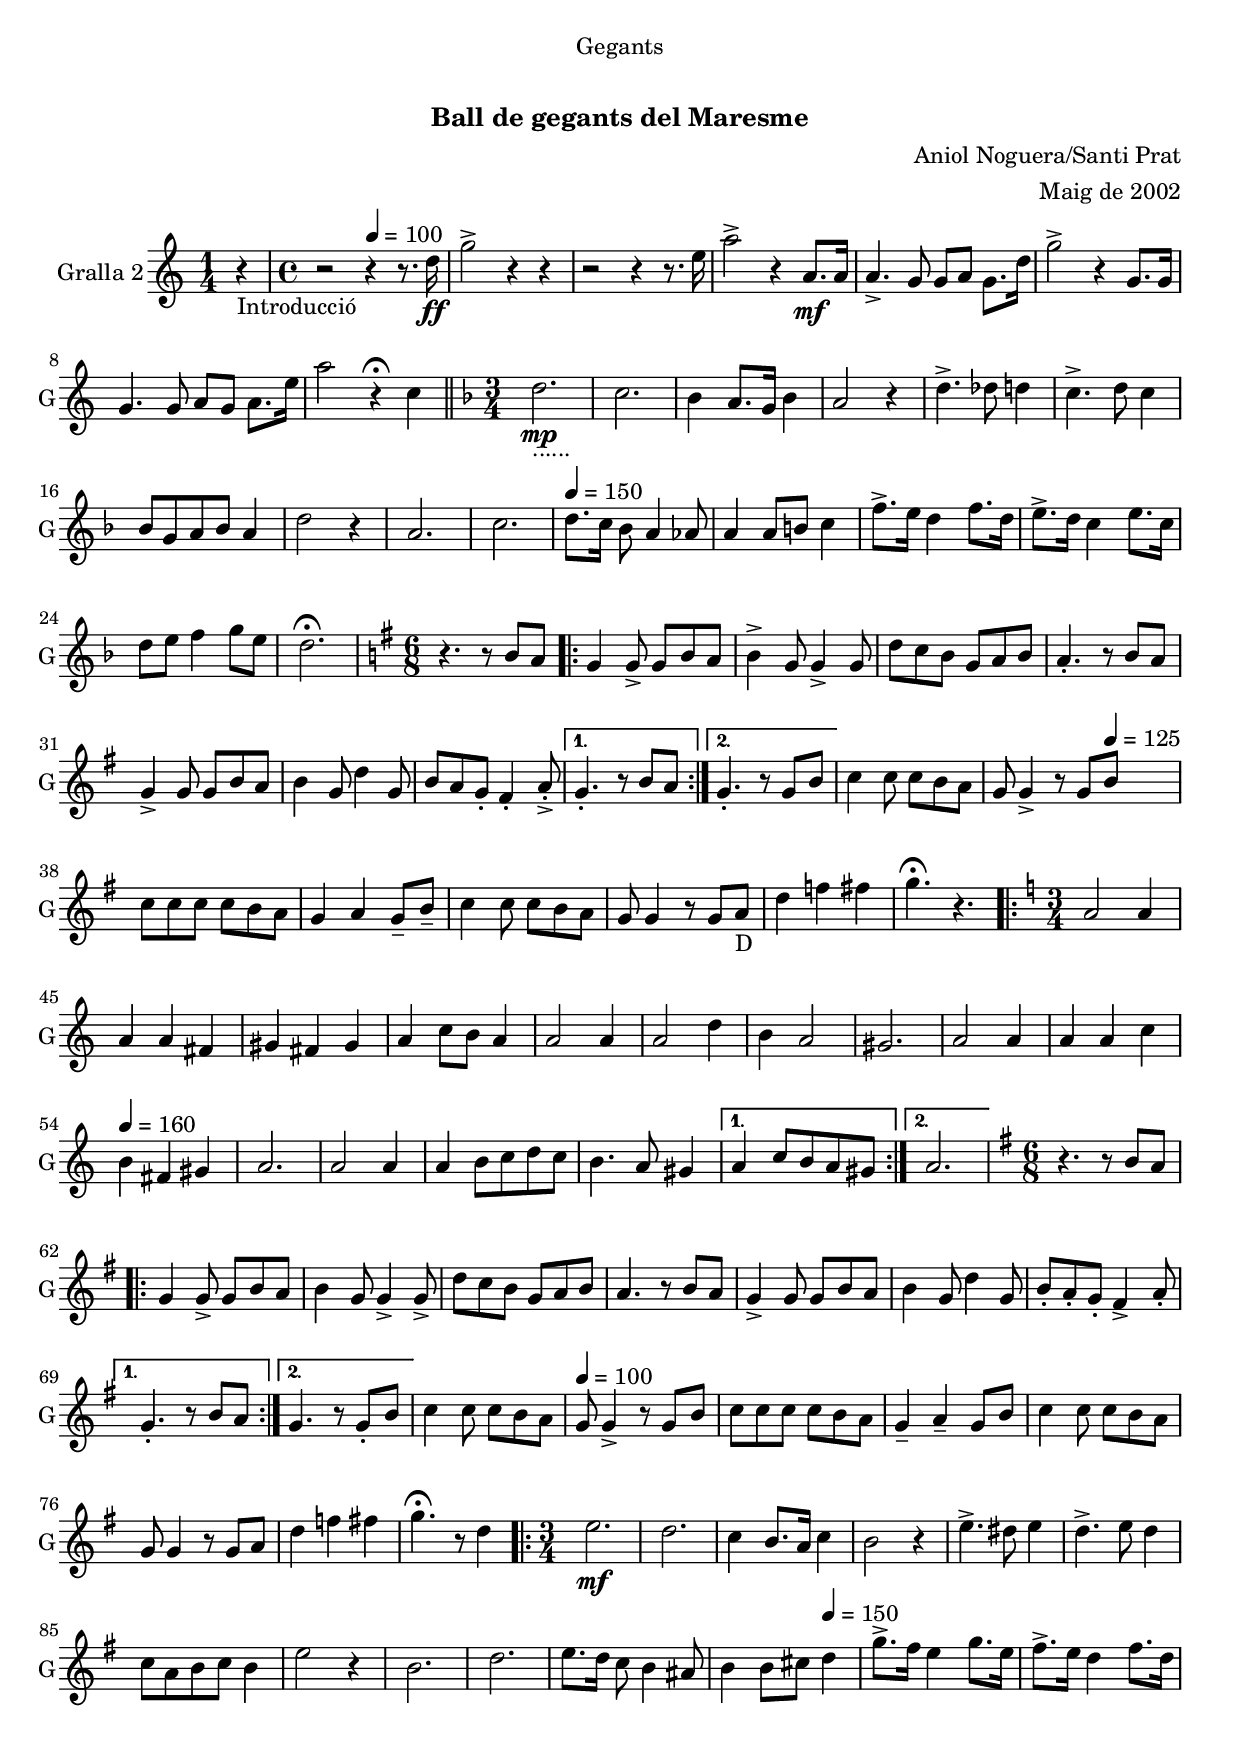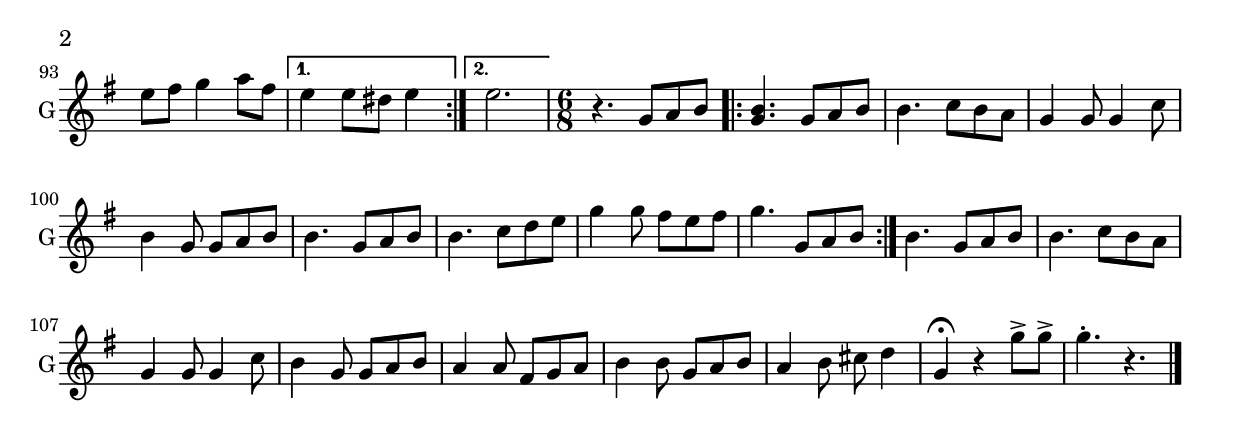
\version "2.16.0"

\header {
  dedication="Gegants"
  title="   "
  subtitle="Ball de gegants del Maresme"
  subsubtitle=""
  poet=""
  meter=""
  piece=""
  composer="Aniol Noguera/Santi Prat"
  arranger="Maig de 2002"
  opus=""
  instrument=""
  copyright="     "
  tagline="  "
}

liniaroAa =
\relative d''
{
  \clef treble
  \key c \major
  \time 1/4
  r4 _"Introducció"  |
  \time 4/4   r2 \tempo 4 = 100 r4 r8. d16 \ff  |
  g2 -> r4 r  |
  r2 r4 r8. e16  |
  %05
  a2 -> r4 a,8. \mf a16  |
  a4. -> g8 g a g8. d'16  |
  g2 -> r4 g,8. g16  |
  g4. g8 a g a8. e'16  |
  a2 r4 \fermata c,  \bar "||"
  %10
  \key f \major   \time 3/4   d2. _"......" \mp  |
  c2.  |
  bes4 a8. g16 bes4  |
  a2 r4  |
  d4. -> des8 d4  |
  %15
  c4. -> d8 c4  |
  bes8 g a bes a4  |
  d2 r4  |
  a2.  |
  c2. \tempo 4 = 150  |
  %20
  d8. c16 bes8 a4 aes8  |
  a4 a8 b c4  |
  f8. -> e16 d4 f8. d16  |
  e8. -> d16 c4 e8. c16  |
  d8 e f4 g8 e  |
  %25
  d2. \fermata  |
  \key g \major   \time 6/8   r4. r8 b a  |
  \repeat volta 2 { g4  g8 -> g b a  |
  b4 -> g8 g4 -> g8  |
  d'8 c b g a b  |
  %30
  a4. -. r8 b a  |
  g4 -> g8 g b a  |
  b4 g8 d'4 g,8  |
  b8 a g -. fis4 -. a8 -. -> -. }
  \alternative { { g4. -. r8 b a }
  %35
  { g4. -. r8 g b } }
  c4 c8 c b a  |
  g8 g4 -> r8 g \tempo 4 = 125 b  |
  c8 c c c b a  |
  g4 a g8 -- b --  |
  %40
  c4 c8 c b a  |
  g8 g4 r8 g a _"D"  |
  d4 f fis  |
  g4. \fermata r  |
  \key c \major   \time 3/4   \repeat volta 2 { a,2 a4   |
  %45
  a4 a fis  |
  gis4 fis gis  |
  a4 c8 b a4  |
  a2 a4  |
  a2 d4  |
  %50
  b4 a2  |
  gis2.  |
  a2 a4  |
  a4 a c \tempo 4 = 160  |
  b4 fis gis  |
  %55
  a2.  |
  a2 a4  |
  a4 b8 c d c  |
  b4. a8 gis4 }
  \alternative { { a4 c8 b a gis }
  %60
  { a2. } }
  \key g \major   \time 6/8   r4. r8 b a  |
  \repeat volta 2 { g4  g8 -> g b a  |
  b4 g8 g4 -> g8 ->  |
  d'8 c b g a b  |
  %65
  a4. r8 b a  |
  g4 -> g8 g b a  |
  b4 g8 d'4 g,8  |
  b8 -. a -. g -. fis4 -> a8 -. }
  \alternative { { g4. -. r8 b a }
  %70
  { g4. r8 g -. b  } }
  c4 c8 c b a \tempo 4 = 100  |
  g8 g4 -> r8 g b  |
  c8 c c c b a  |
  g4 -- a -- g8 b  |
  %75
  c4 c8 c b a  |
  g8 g4 r8 g a  |
  d4 f fis  |
  g4. \fermata r8 d4  |
  \time 3/4   \repeat volta 2 { e2.  \mf  |
  %80
  d2.  |
  c4 b8. a16 c4  |
  b2 r4  |
  e4. -> dis8 e4  |
  d4. -> e8 d4  |
  %85
  c8 a b c b4  |
  e2 r4  |
  b2.  |
  d2.  |
  e8. d16 c8 b4 ais8  |
  %90
  b4 b8 cis \tempo 4 = 150 d4  |
  g8. -> fis16 e4 g8. e16  |
  fis8. -> e16 d4 fis8. d16  |
  e8 fis g4 a8 fis }
  \alternative { { e4 e8 dis e4 }
  %95
  { e2. } }
  \time 6/8   r4. g,8 a b  |
  \repeat volta 2 { <g b>4. g8  a b  |
  b4. c8 b a  |
  g4 g8 g4 c8  |
  %100
  b4 g8 g a b  |
  b4. g8 a b  |
  b4. c8 d e  |
  g4 g8 fis e fis  |
  g4. g,8 a b  | }
  %105
  b4. g8 a b  |
  b4. c8 b a  |
  g4 g8 g4 c8  |
  b4 g8 g a b  |
  a4 a8 fis g a  |
  %110
  b4 b8 g a b  |
  a4 b8 cis d4  |
  g,4 \fermata r g'8 -> g ->  |
  g4. -. r  \bar "|."
}

\score {
  \new StaffGroup {
    \override Score.RehearsalMark #'self-alignment-X = #LEFT
    <<
      \new Staff \with {instrumentName = #"Gralla 2" shortInstrumentName = #"G"} \liniaroAa
    >>
  }
  \layout {}
}\score { \unfoldRepeats
  \new StaffGroup {
    \override Score.RehearsalMark #'self-alignment-X = #LEFT
    <<
      \new Staff \with {instrumentName = #"Gralla 2" shortInstrumentName = #"G"} \liniaroAa
    >>
  }
  \midi {}
}
